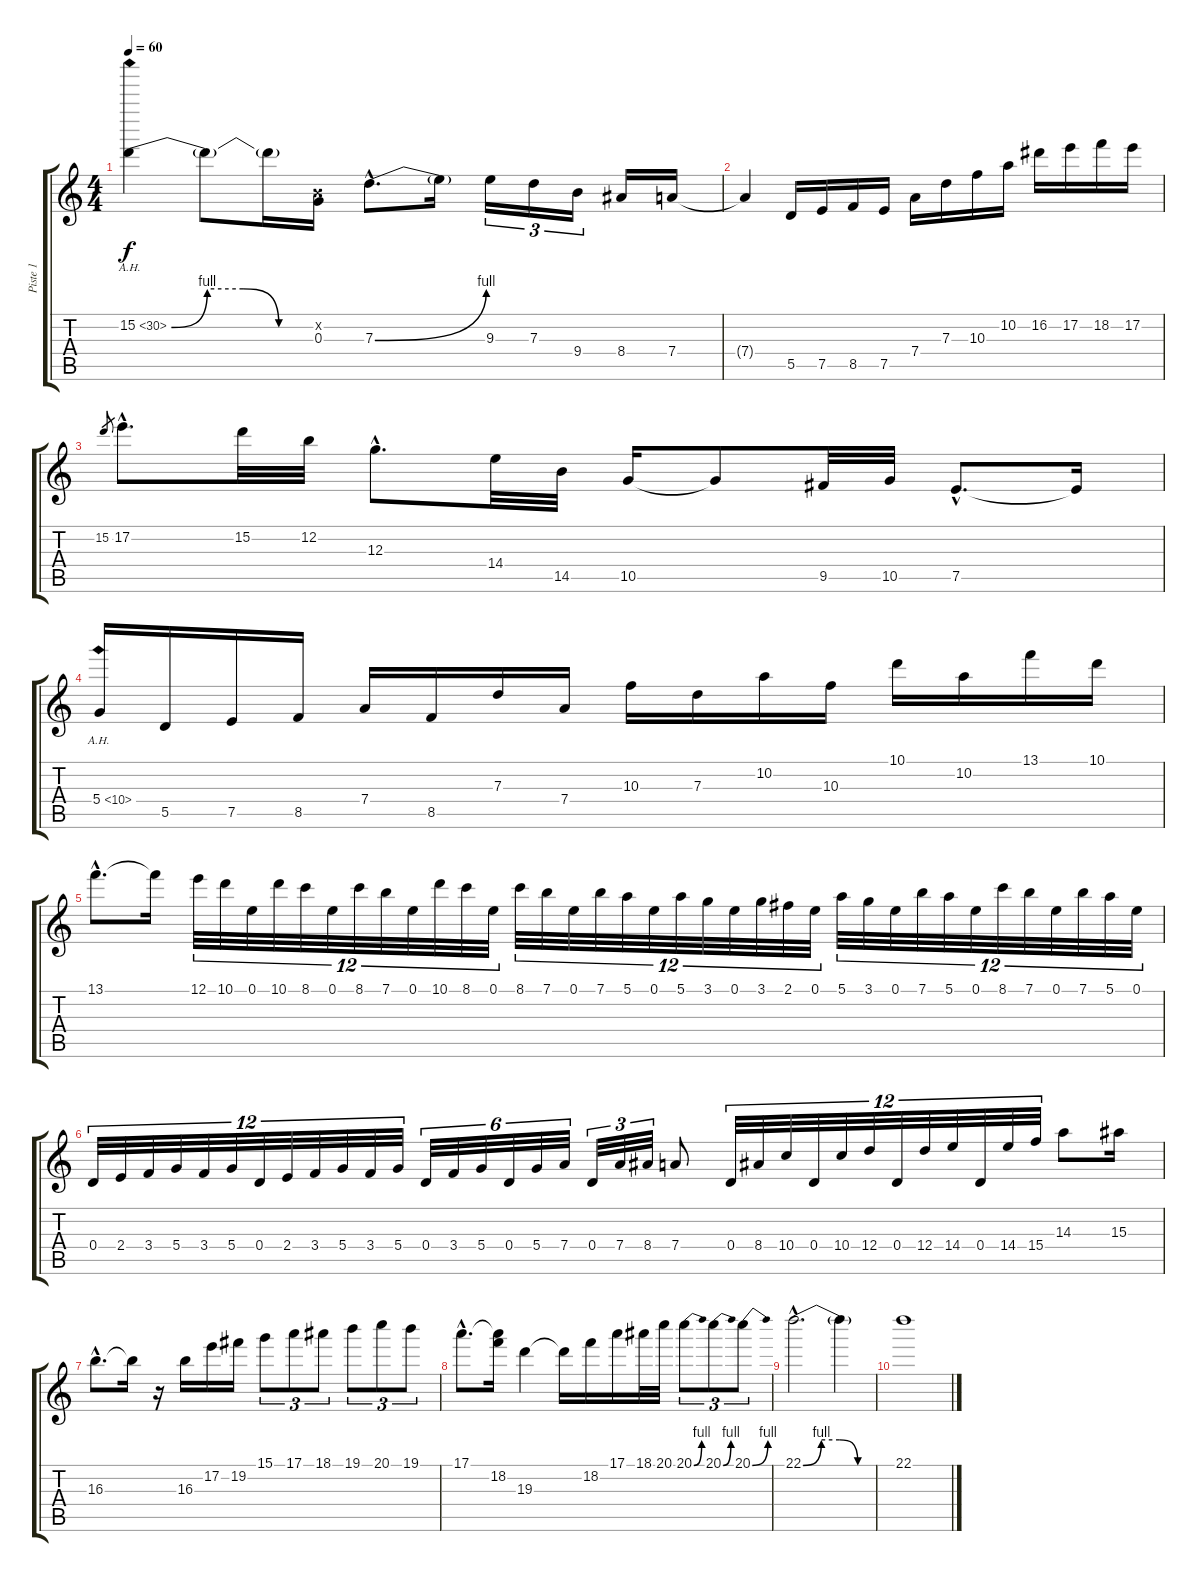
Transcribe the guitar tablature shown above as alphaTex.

\track ("Piste 1" "Piste 1") {instrument distortionguitar}
\staff {score tabs}
\tuning (E4 B3 G3 D3 A2 E2) {hide}
\ts (4 4)
\tempo 60
\clef g2
\ks c
15.2{be (custom 0 0 15 4 30 4 45 0 60 0) ah 15}.4{dy f} 15.2{t}.8 15.2{t}.16 (0.2{x} 0.3).16 7.3{be (bend 0 0 60 4) hac}.8{d} 7.3{t}.16 9.3.16{tu (3 2)} 7.3.16{tu (3 2)} 9.4.16{tu (3 2)} 8.4.16 7.4.16 |
7.4{t}.4 5.5.16 7.5.16 8.5.16 7.5.16 7.4.16 7.3.16 10.3.16 10.2.16 16.2.16 17.2.16 18.2.16 17.2.16 |
15.2.8{gr} 17.2{hac}.8{d} 15.2.32 12.2.32 12.3{hac}.8{d} 14.4.32 14.5.32 10.5.16 10.5{t}.8 9.5.32 10.5.32 7.5{hac}.8{d} 7.5{t}.16 |
5.4{ah 5}.16 5.5.16 7.5.16 8.5.16 7.4.16 8.5.16 7.3.16 7.4.16 10.3.16 7.3.16 10.2.16 10.3.16 10.1.16 10.2.16 13.1.16 10.1.16 |
13.1{hac}.8{d} 13.1{t}.16 12.1.32{tu (12 8)} 10.1.32{tu (12 8)} 0.1.32{tu (12 8)} 10.1.32{tu (12 8)} 8.1.32{tu (12 8)} 0.1.32{tu (12 8)} 8.1.32{tu (12 8)} 7.1.32{tu (12 8)} 0.1.32{tu (12 8)} 10.1.32{tu (12 8)} 8.1.32{tu (12 8)} 0.1.32{tu (12 8)} 8.1.32{tu (12 8)} 7.1.32{tu (12 8)} 0.1.32{tu (12 8)} 7.1.32{tu (12 8)} 5.1.32{tu (12 8)} 0.1.32{tu (12 8)} 5.1.32{tu (12 8)} 3.1.32{tu (12 8)} 0.1.32{tu (12 8)} 3.1.32{tu (12 8)} 2.1.32{tu (12 8)} 0.1.32{tu (12 8)} 5.1.32{tu (12 8)} 3.1.32{tu (12 8)} 0.1.32{tu (12 8)} 7.1.32{tu (12 8)} 5.1.32{tu (12 8)} 0.1.32{tu (12 8)} 8.1.32{tu (12 8)} 7.1.32{tu (12 8)} 0.1.32{tu (12 8)} 7.1.32{tu (12 8)} 5.1.32{tu (12 8)} 0.1.32{tu (12 8)} |
0.4.32{tu (12 8)} 2.4.32{tu (12 8)} 3.4.32{tu (12 8)} 5.4.32{tu (12 8)} 3.4.32{tu (12 8)} 5.4.32{tu (12 8)} 0.4.32{tu (12 8)} 2.4.32{tu (12 8)} 3.4.32{tu (12 8)} 5.4.32{tu (12 8)} 3.4.32{tu (12 8)} 5.4.32{tu (12 8)} 0.4.32{tu (6 4)} 3.4.32{tu (6 4)} 5.4.32{tu (6 4)} 0.4.32{tu (6 4)} 5.4.32{tu (6 4)} 7.4.32{tu (6 4)} 0.4.32{tu (3 2)} 7.4.32{tu (3 2)} 8.4.32{tu (3 2)} 7.4.8 0.4.32{tu (12 8)} 8.4.32{tu (12 8)} 10.4.32{tu (12 8)} 0.4.32{tu (12 8)} 10.4.32{tu (12 8)} 12.4.32{tu (12 8)} 0.4.32{tu (12 8)} 12.4.32{tu (12 8)} 14.4.32{tu (12 8)} 0.4.32{tu (12 8)} 14.4.32{tu (12 8)} 15.4.32{tu (12 8)} 14.3.8 15.3.16 |
16.3{hac}.8{d} 16.3{t}.16 r.16 16.3.16 17.2.16 19.2.16 15.1.8{tu (3 2)} 17.1.8{tu (3 2)} 18.1.8{tu (3 2)} 19.1.8{tu (3 2)} 20.1.8{tu (3 2)} 19.1.8{tu (3 2)} |
17.1{hac}.8{d} (17.1{t} 18.2).16 19.3.4 19.3{t}.16 18.2.16 17.1.16 18.1.32 20.1.32 20.1{be (bend 0 0 60 4)}.8{tu (3 2)} 20.1{be (bend 0 0 60 4)}.8{tu (3 2)} 20.1{be (bend 0 0 60 4)}.8{tu (3 2)} |
22.1{be (custom 0 0 15 4 30 4 45 0 60 0) hac}.2{d} 22.1{t}.4 |
22.1.1
